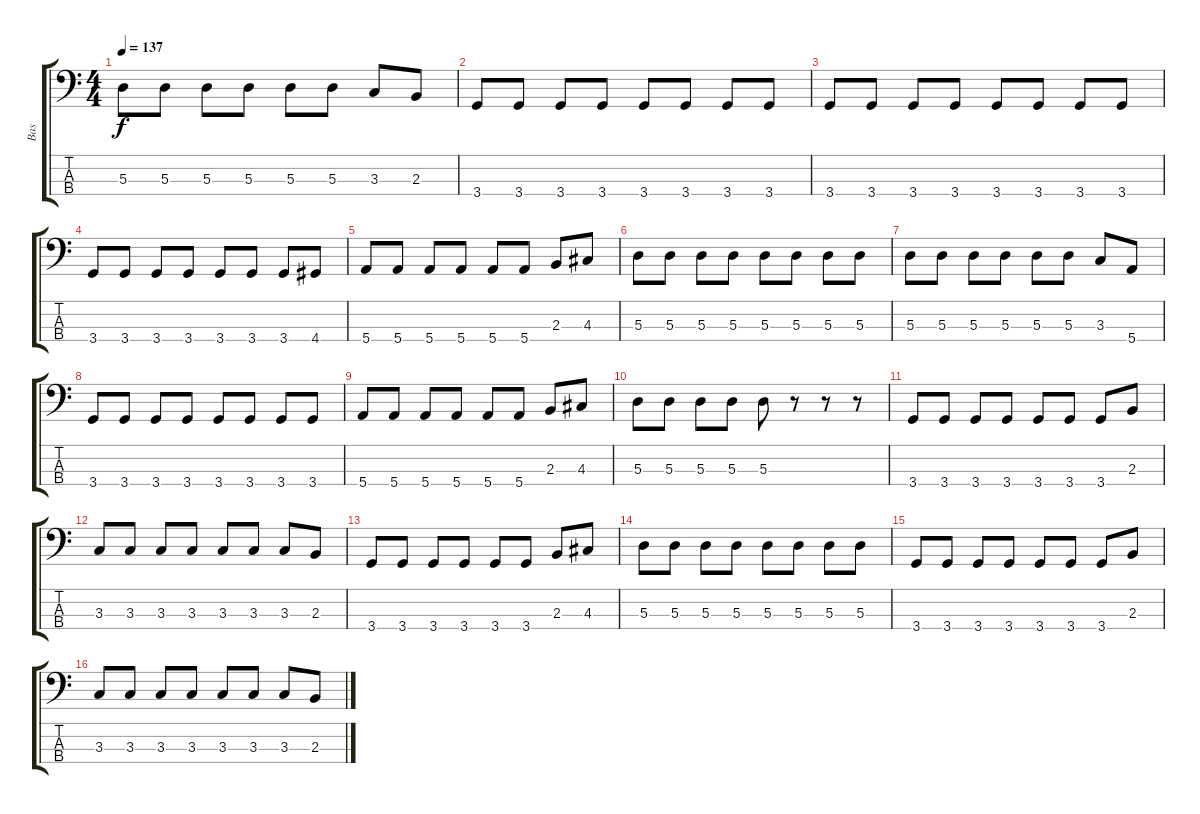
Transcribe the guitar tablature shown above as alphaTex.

\track ("Bas" "Bas") {instrument acousticguitarnylon}
\staff {score tabs}
\tuning (G2 D2 A1 E1) {hide}
\ts (4 4)
\tempo 137
\clef f4
\ks c
5.3.8{dy f} 5.3.8 5.3.8 5.3.8 5.3.8 5.3.8 3.3.8 2.3.8 |
3.4.8 3.4.8 3.4.8 3.4.8 3.4.8 3.4.8 3.4.8 3.4.8 |
3.4.8 3.4.8 3.4.8 3.4.8 3.4.8 3.4.8 3.4.8 3.4.8 |
3.4.8 3.4.8 3.4.8 3.4.8 3.4.8 3.4.8 3.4.8 4.4.8 |
5.4.8 5.4.8 5.4.8 5.4.8 5.4.8 5.4.8 2.3.8 4.3.8 |
5.3.8 5.3.8 5.3.8 5.3.8 5.3.8 5.3.8 5.3.8 5.3.8 |
5.3.8 5.3.8 5.3.8 5.3.8 5.3.8 5.3.8 3.3.8 5.4.8 |
3.4.8 3.4.8 3.4.8 3.4.8 3.4.8 3.4.8 3.4.8 3.4.8 |
5.4.8 5.4.8 5.4.8 5.4.8 5.4.8 5.4.8 2.3.8 4.3.8 |
5.3.8 5.3.8 5.3.8 5.3.8 5.3.8 r.8 r.8 r.8 |
3.4.8 3.4.8 3.4.8 3.4.8 3.4.8 3.4.8 3.4.8 2.3.8 |
3.3.8 3.3.8 3.3.8 3.3.8 3.3.8 3.3.8 3.3.8 2.3.8 |
3.4.8 3.4.8 3.4.8 3.4.8 3.4.8 3.4.8 2.3.8 4.3.8 |
5.3.8 5.3.8 5.3.8 5.3.8 5.3.8 5.3.8 5.3.8 5.3.8 |
3.4.8 3.4.8 3.4.8 3.4.8 3.4.8 3.4.8 3.4.8 2.3.8 |
3.3.8 3.3.8 3.3.8 3.3.8 3.3.8 3.3.8 3.3.8 2.3.8
